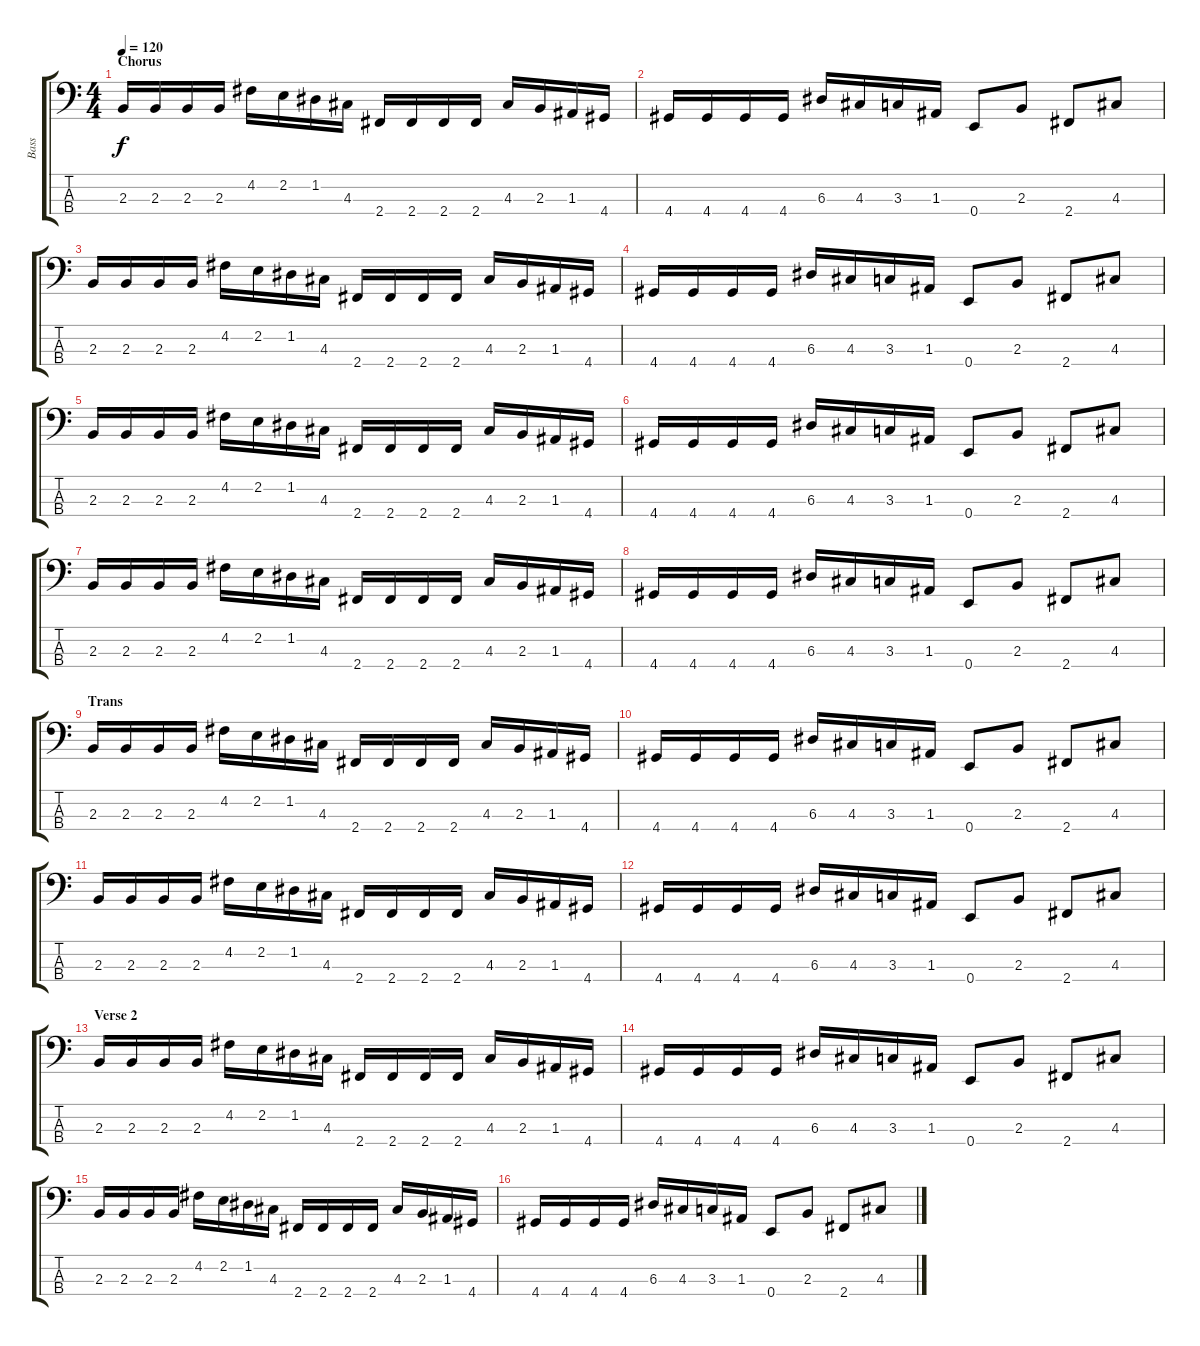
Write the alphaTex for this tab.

\track ("Bass" "Bass") {instrument electricbasspick}
\staff {score tabs}
\tuning (G2 D2 A1 E1) {hide}
\ts (4 4)
\section ("" "Chorus")
\tempo 120
\clef f4
\ks c
2.3.16{dy f} 2.3.16 2.3.16 2.3.16 4.2.16 2.2.16 1.2.16 4.3.16 2.4.16 2.4.16 2.4.16 2.4.16 4.3.16 2.3.16 1.3.16 4.4.16 |
4.4.16 4.4.16 4.4.16 4.4.16 6.3.16 4.3.16 3.3.16 1.3.16 0.4.8 2.3.8 2.4.8 4.3.8 |
2.3.16 2.3.16 2.3.16 2.3.16 4.2.16 2.2.16 1.2.16 4.3.16 2.4.16 2.4.16 2.4.16 2.4.16 4.3.16 2.3.16 1.3.16 4.4.16 |
4.4.16 4.4.16 4.4.16 4.4.16 6.3.16 4.3.16 3.3.16 1.3.16 0.4.8 2.3.8 2.4.8 4.3.8 |
2.3.16 2.3.16 2.3.16 2.3.16 4.2.16 2.2.16 1.2.16 4.3.16 2.4.16 2.4.16 2.4.16 2.4.16 4.3.16 2.3.16 1.3.16 4.4.16 |
4.4.16 4.4.16 4.4.16 4.4.16 6.3.16 4.3.16 3.3.16 1.3.16 0.4.8 2.3.8 2.4.8 4.3.8 |
2.3.16 2.3.16 2.3.16 2.3.16 4.2.16 2.2.16 1.2.16 4.3.16 2.4.16 2.4.16 2.4.16 2.4.16 4.3.16 2.3.16 1.3.16 4.4.16 |
4.4.16 4.4.16 4.4.16 4.4.16 6.3.16 4.3.16 3.3.16 1.3.16 0.4.8 2.3.8 2.4.8 4.3.8 |
\section ("" "Trans")
2.3.16 2.3.16 2.3.16 2.3.16 4.2.16 2.2.16 1.2.16 4.3.16 2.4.16 2.4.16 2.4.16 2.4.16 4.3.16 2.3.16 1.3.16 4.4.16 |
4.4.16 4.4.16 4.4.16 4.4.16 6.3.16 4.3.16 3.3.16 1.3.16 0.4.8 2.3.8 2.4.8 4.3.8 |
2.3.16 2.3.16 2.3.16 2.3.16 4.2.16 2.2.16 1.2.16 4.3.16 2.4.16 2.4.16 2.4.16 2.4.16 4.3.16 2.3.16 1.3.16 4.4.16 |
4.4.16 4.4.16 4.4.16 4.4.16 6.3.16 4.3.16 3.3.16 1.3.16 0.4.8 2.3.8 2.4.8 4.3.8 |
\section ("" "Verse 2")
2.3.16 2.3.16 2.3.16 2.3.16 4.2.16 2.2.16 1.2.16 4.3.16 2.4.16 2.4.16 2.4.16 2.4.16 4.3.16 2.3.16 1.3.16 4.4.16 |
4.4.16 4.4.16 4.4.16 4.4.16 6.3.16 4.3.16 3.3.16 1.3.16 0.4.8 2.3.8 2.4.8 4.3.8 |
2.3.16 2.3.16 2.3.16 2.3.16 4.2.16 2.2.16 1.2.16 4.3.16 2.4.16 2.4.16 2.4.16 2.4.16 4.3.16 2.3.16 1.3.16 4.4.16 |
4.4.16 4.4.16 4.4.16 4.4.16 6.3.16 4.3.16 3.3.16 1.3.16 0.4.8 2.3.8 2.4.8 4.3.8
